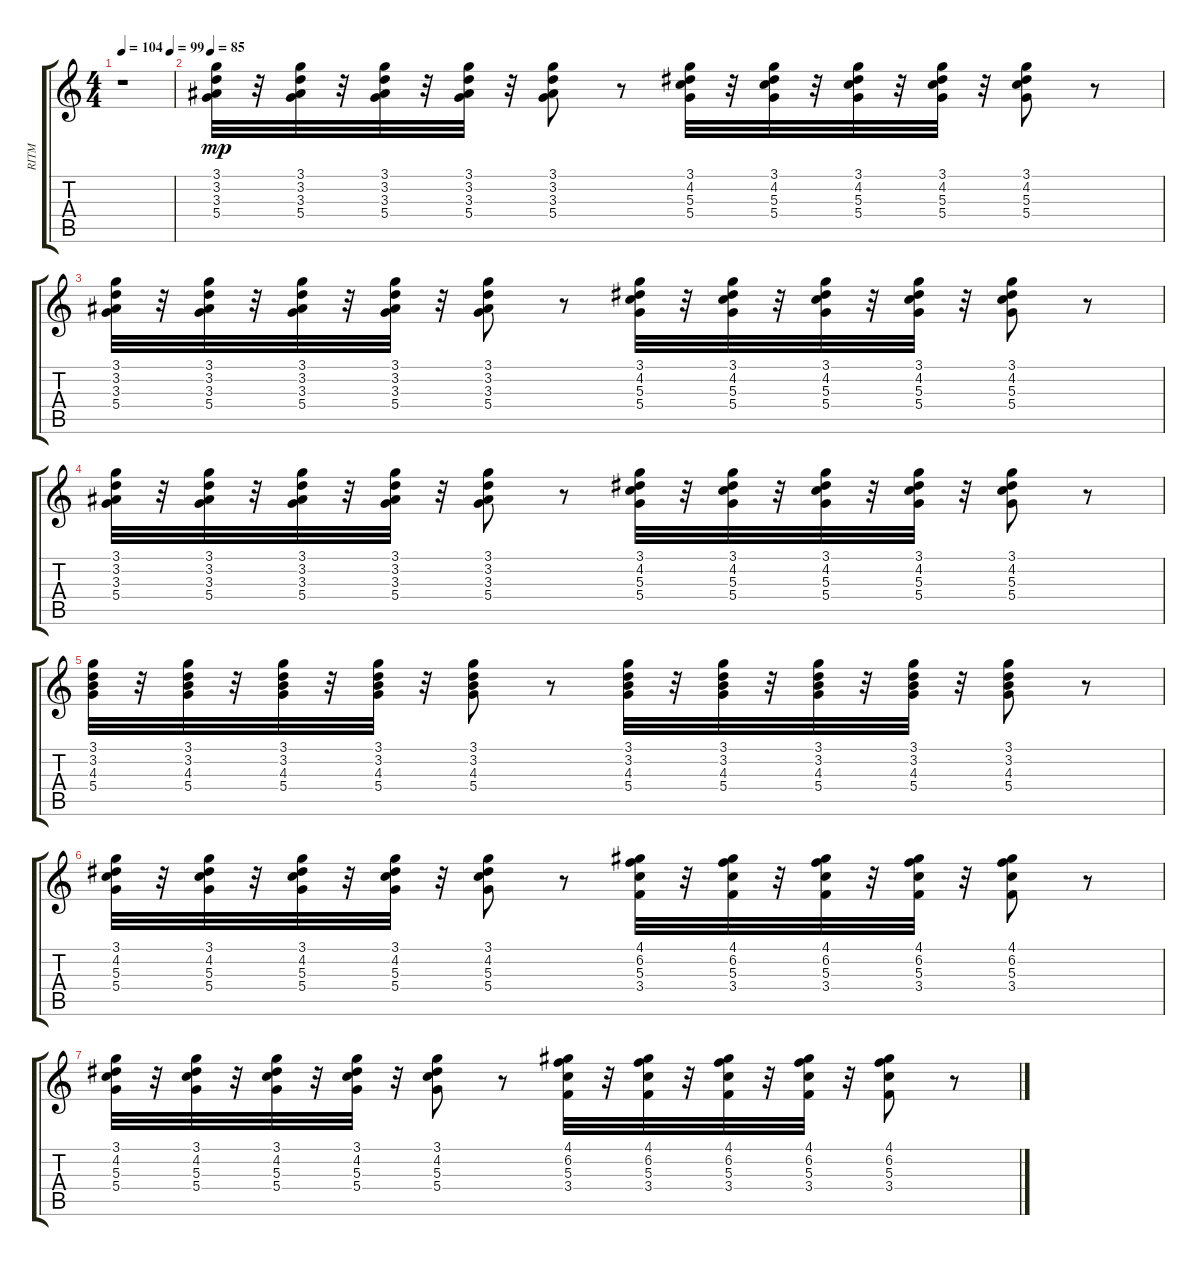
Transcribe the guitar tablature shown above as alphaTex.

\track ("RITM" "RITM") {instrument electricguitarmuted}
\staff {score tabs}
\tuning (E4 B3 G3 D3 A2 E2) {hide}
\ts (4 4)
\tempo 104
\tempo (99 0.9375)
\tempo 104
\clef g2
\ks c
r.1{dy mp instrument electricguitarmuted} |
\tempo 85
(3.1 3.2 3.3 5.4).32 r.32 (3.1 3.2 3.3 5.4).32 r.32 (3.1 3.2 3.3 5.4).32 r.32 (3.1 3.2 3.3 5.4).32 r.32 (3.1 3.2 3.3 5.4).8 r.8 (3.1 4.2 5.3 5.4).32 r.32 (3.1 4.2 5.3 5.4).32 r.32 (3.1 4.2 5.3 5.4).32 r.32 (3.1 4.2 5.3 5.4).32 r.32 (3.1 4.2 5.3 5.4).8 r.8 |
(3.1 3.2 3.3 5.4).32 r.32 (3.1 3.2 3.3 5.4).32 r.32 (3.1 3.2 3.3 5.4).32 r.32 (3.1 3.2 3.3 5.4).32 r.32 (3.1 3.2 3.3 5.4).8 r.8 (3.1 4.2 5.3 5.4).32 r.32 (3.1 4.2 5.3 5.4).32 r.32 (3.1 4.2 5.3 5.4).32 r.32 (3.1 4.2 5.3 5.4).32 r.32 (3.1 4.2 5.3 5.4).8 r.8 |
(3.1 3.2 3.3 5.4).32 r.32 (3.1 3.2 3.3 5.4).32 r.32 (3.1 3.2 3.3 5.4).32 r.32 (3.1 3.2 3.3 5.4).32 r.32 (3.1 3.2 3.3 5.4).8 r.8 (3.1 4.2 5.3 5.4).32 r.32 (3.1 4.2 5.3 5.4).32 r.32 (3.1 4.2 5.3 5.4).32 r.32 (3.1 4.2 5.3 5.4).32 r.32 (3.1 4.2 5.3 5.4).8 r.8 |
(3.1 3.2 4.3 5.4).32 r.32 (3.1 3.2 4.3 5.4).32 r.32 (3.1 3.2 4.3 5.4).32 r.32 (3.1 3.2 4.3 5.4).32 r.32 (3.1 3.2 4.3 5.4).8 r.8 (3.1 3.2 4.3 5.4).32 r.32 (3.1 3.2 4.3 5.4).32 r.32 (3.1 3.2 4.3 5.4).32 r.32 (3.1 3.2 4.3 5.4).32 r.32 (3.1 3.2 4.3 5.4).8 r.8 |
(3.1 4.2 5.3 5.4).32 r.32 (3.1 4.2 5.3 5.4).32 r.32 (3.1 4.2 5.3 5.4).32 r.32 (3.1 4.2 5.3 5.4).32 r.32 (3.1 4.2 5.3 5.4).8 r.8 (4.1 6.2 5.3 3.4).32 r.32 (4.1 6.2 5.3 3.4).32 r.32 (4.1 6.2 5.3 3.4).32 r.32 (4.1 6.2 5.3 3.4).32 r.32 (4.1 6.2 5.3 3.4).8 r.8 |
(3.1 4.2 5.3 5.4).32 r.32 (3.1 4.2 5.3 5.4).32 r.32 (3.1 4.2 5.3 5.4).32 r.32 (3.1 4.2 5.3 5.4).32 r.32 (3.1 4.2 5.3 5.4).8 r.8 (4.1 6.2 5.3 3.4).32 r.32 (4.1 6.2 5.3 3.4).32 r.32 (4.1 6.2 5.3 3.4).32 r.32 (4.1 6.2 5.3 3.4).32 r.32 (4.1 6.2 5.3 3.4).8 r.8
